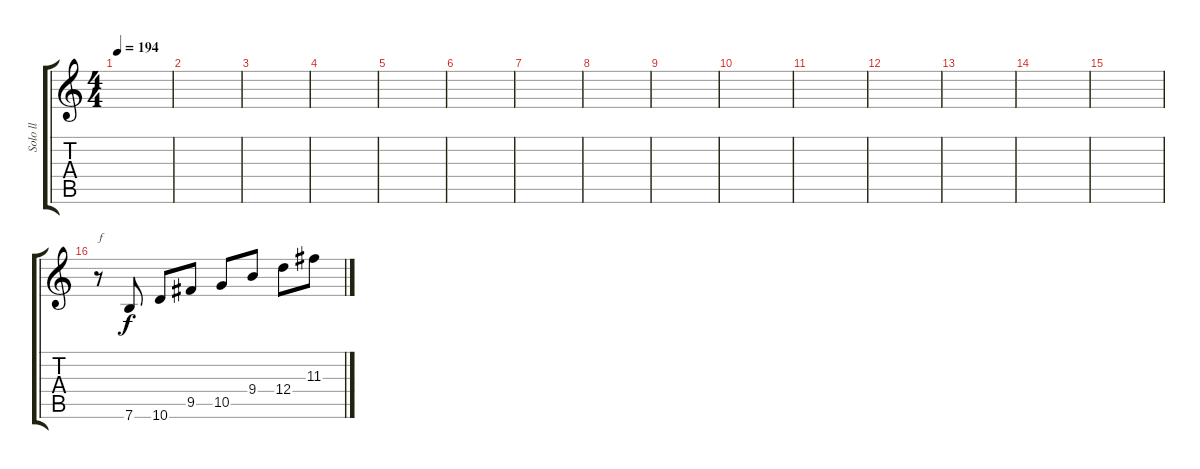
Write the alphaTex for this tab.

\track ("Solo ll" "Solo ll") {instrument overdrivenguitar}
\staff {score tabs}
\tuning (E4 B3 G3 D3 A2 E2) {hide}
\ts (4 4)
\tempo 194
\clef g2
\ks c
|
|
|
|
|
|
|
|
|
|
|
|
|
|
|
r.8{txt "f"} 7.6.8 10.6.8 9.5.8 10.5.8 9.4.8 12.4.8 11.3.8
